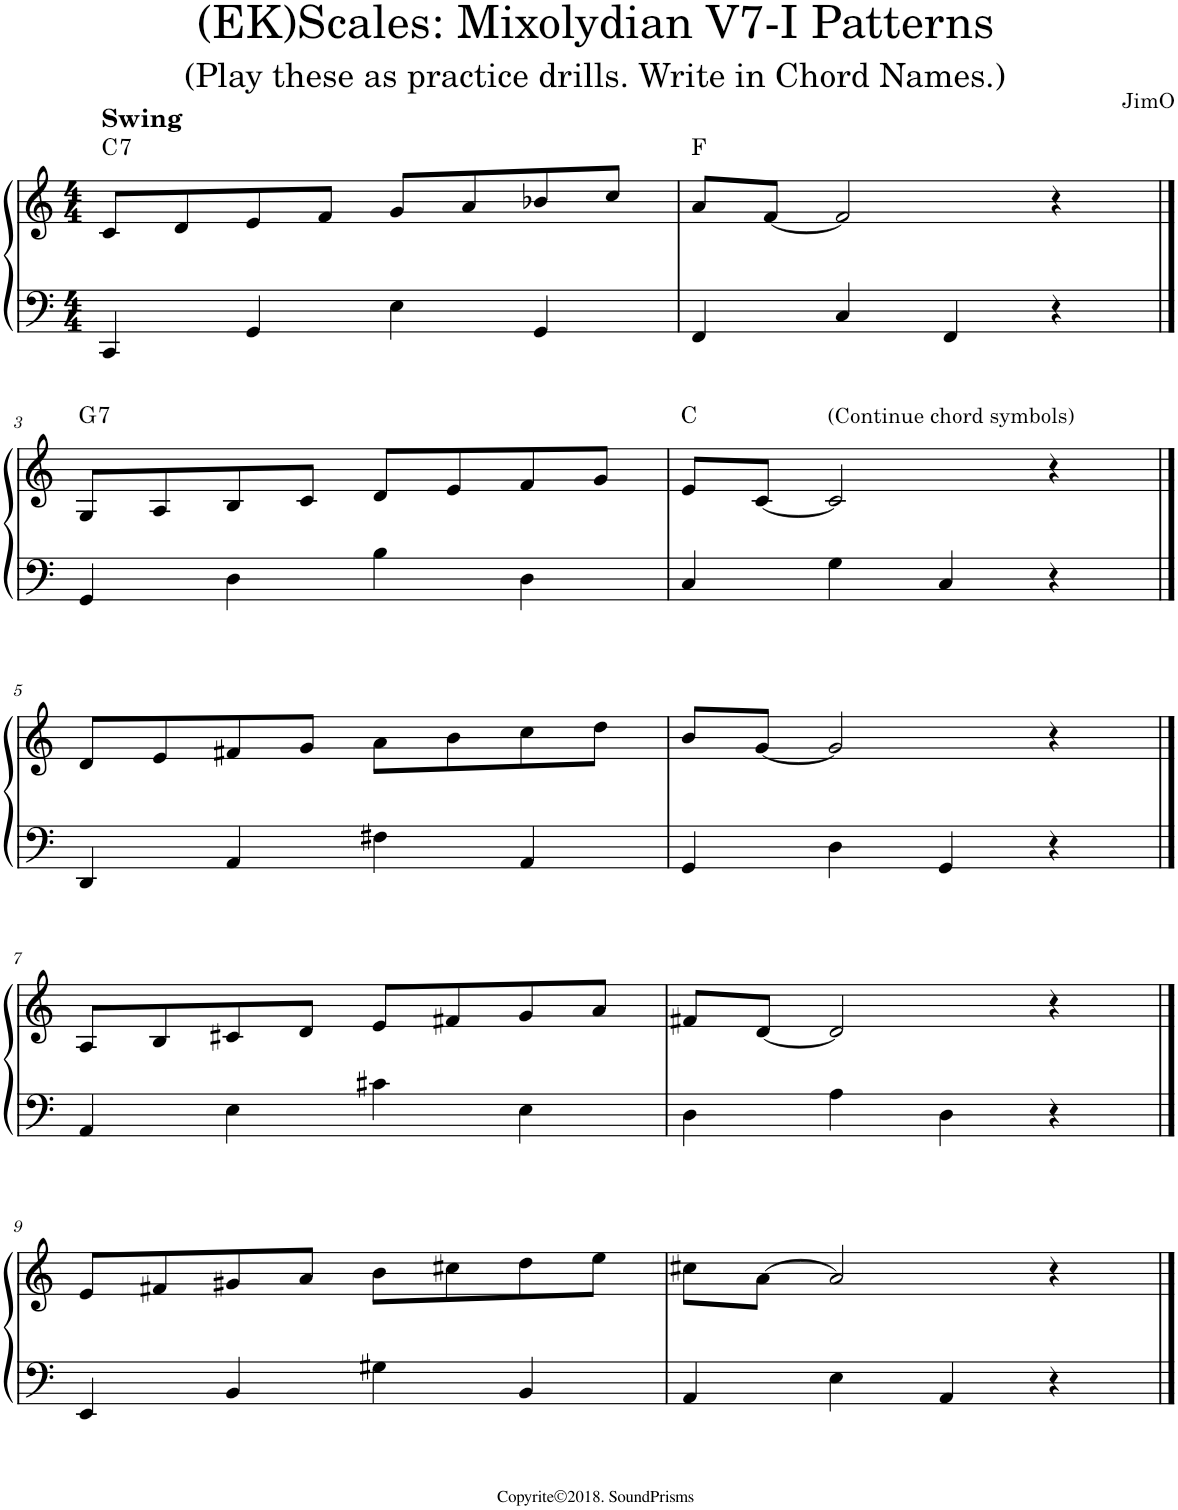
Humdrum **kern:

**kern	**kern	**harte
*part1	*part1	*part1
*staff2	*staff1	*
*I"Piano	*	*
*I'Pno.	*	*
*clefF4	*clefG2	*
*k[]	*k[]	*
*M4/4	*M4/4	*
=1	=1	=1
!	!LO:TX:a:B:t=Swing	!LO:H:kt=7
4CC/	8c/L	C:7
.	8d/	.
4GG/	8e/	.
.	8f/J	.
4E\	8g/L	.
.	8a/	.
4GG/	8b-X/	.
.	8cc/J	.
=2	=2	=2
4FF/	8a/L	F:maj
.	[8f/J	.
4C/	2f/]	.
4FF/	.	.
4r	4r	.
!!LO:LB:g=z
==3	==3	==3
!	!	!LO:H:kt=7
4GG/	8G/L	G:7
.	8A/	.
4D\	8B/	.
.	8c/J	.
4B\	8d/L	.
.	8e/	.
4D\	8f/	.
.	8g/J	.
=4	=4	=4
4C/	8e/L	C:maj
.	[8c/J	.
!	!LO:TX:a:t=(Continue chord symbols)	!
4G\	2c/]	.
4C/	.	.
4r	4r	.
!!LO:LB:g=z
==5	==5	==5
4DD/	8d/L	.
.	8e/	.
4AA/	8f#X/	.
.	8g/J	.
4F#X\	8a\L	.
.	8b\	.
4AA/	8cc\	.
.	8dd\J	.
=6	=6	=6
4GG/	8b/L	.
.	[8g/J	.
4D\	2g/]	.
4GG/	.	.
4r	4r	.
!!LO:LB:g=z
==7	==7	==7
4AA/	8A/L	.
.	8B/	.
4E\	8c#X/	.
.	8d/J	.
4c#X\	8e/L	.
.	8f#X/	.
4E\	8g/	.
.	8a/J	.
=8	=8	=8
4D\	8f#X/L	.
.	[8d/J	.
4A\	2d/]	.
4D\	.	.
4r	4r	.
!!LO:LB:g=z
==9	==9	==9
4EE/	8e/L	.
.	8f#X/	.
4BB/	8g#X/	.
.	8a/J	.
4G#X\	8b\L	.
.	8cc#X\	.
4BB/	8dd\	.
.	8ee\J	.
=10	=10	=10
4AA/	8cc#X\L	.
.	[8a\J	.
4E\	2a/]	.
4AA/	.	.
4r	4r	.
==	==	==
*-	*-	*-
